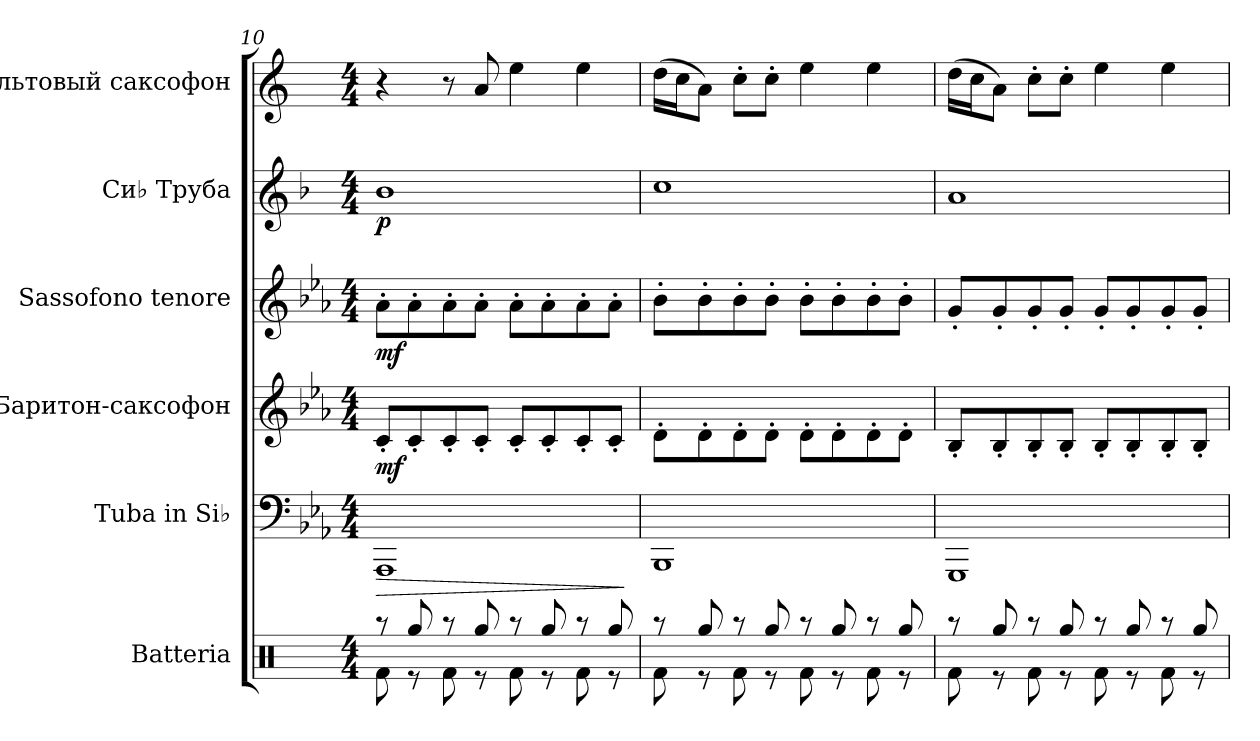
**kern	**kern	**dynam	**kern	**dynam	**kern	**dynam	**kern	**dynam	**kern
*part6	*part5	*part5	*part4	*part4	*part3	*part3	*part2	*part2	*part1
*staff6	*staff5	*staff5	*staff4	*staff4	*staff3	*staff3	*staff2	*staff2	*staff1
*I"Batteria	*I"Tuba in Si♭	*	*I"Баритон-саксофон	*	*I"Sassofono tenore	*	*I"Си♭ Труба	*	*I"Альтовый саксофон
*I'Batt.	*I'Tba. Si♭	*	*	*	*	*	*	*	*
*clefX	*clefF4	*	*clefG2	*	*clefG2	*	*clefG2	*	*clefG2
*	*	*	*ITrd12c21	*	*ITrd8c14	*	*ITrd1c2	*	*ITrd5c9
*k[]	*k[b-e-a-]	*	*k[b-e-a-]	*	*k[b-e-a-]	*	*k[b-e-a-]	*	*k[b-e-a-]
*M4/4	*M4/4	*	*M4/4	*	*M4/4	*	*M4/4	*	*M4/4
=10	=10	=10	=10	=10	=10	=10	=10	=10	=10
*^	*	*	*	*	*	*	*	*	*
!	!	!	!LO:HP:b	!	!LO:DY:b	!	!LO:DY:b	!	!LO:DY:b	!
8r	8Rf\	1AAA-	>	8C'/L	mf	8A-'\L	mf	1a-	p	4r
8Rgg/	8r	.	.	8C'/	.	8A-'\	.	.	.	.
8r	8Rf\	.	.	8C'/	.	8A-'\	.	.	.	8r
8Rgg/	8r	.	.	8C'/J	.	8A-'\J	.	.	.	8c/
8r	8Rf\	.	.	8C'/L	.	8A-'\L	.	.	.	4g\
8Rgg/	8r	.	.	8C'/	.	8A-'\	.	.	.	.
8r	8Rf\	.	.	8C'/	.	8A-'\	.	.	.	4g\
8Rgg/	8r	.	.	8C'/J	.	8A-'\J	.	.	.	.
*v	*v	*	*	*	*	*	*	*	*	*
.	.	]	.	.	.	.	.	.	.
!!LO:LB:g=z
=11	=11	=11	=11	=11	=11	=11	=11	=11	=11
*^	*	*	*	*	*	*	*	*	*
8r	8Rf\	1BBB-	.	8D'\L	.	8B-'\L	.	1b-	.	(16f\LL
.	.	.	.	.	.	.	.	.	.	16e-\J
8Rgg/	8r	.	.	8D'\	.	8B-'\	.	.	.	8c\J)
8r	8Rf\	.	.	8D'\	.	8B-'\	.	.	.	8e-'\L
8Rgg/	8r	.	.	8D'\J	.	8B-'\J	.	.	.	8e-'\J
8r	8Rf\	.	.	8D'\L	.	8B-'\L	.	.	.	4g\
8Rgg/	8r	.	.	8D'\	.	8B-'\	.	.	.	.
8r	8Rf\	.	.	8D'\	.	8B-'\	.	.	.	4g\
8Rgg/	8r	.	.	8D'\J	.	8B-'\J	.	.	.	.
=12	=12	=12	=12	=12	=12	=12	=12	=12	=12	=12
8r	8Rf\	1GGG	.	8BB-'/L	.	8G'/L	.	1g	.	(16f\LL
.	.	.	.	.	.	.	.	.	.	16e-\J
8Rgg/	8r	.	.	8BB-'/	.	8G'/	.	.	.	8c\J)
8r	8Rf\	.	.	8BB-'/	.	8G'/	.	.	.	8e-'\L
8Rgg/	8r	.	.	8BB-'/J	.	8G'/J	.	.	.	8e-'\J
8r	8Rf\	.	.	8BB-'/L	.	8G'/L	.	.	.	4g\
8Rgg/	8r	.	.	8BB-'/	.	8G'/	.	.	.	.
8r	8Rf\	.	.	8BB-'/	.	8G'/	.	.	.	4g\
8Rgg/	8r	.	.	8BB-'/J	.	8G'/J	.	.	.	.
*v	*v	*	*	*	*	*	*	*	*	*
=	=	=	=	=	=	=	=	=	=
*-	*-	*-	*-	*-	*-	*-	*-	*-	*-
